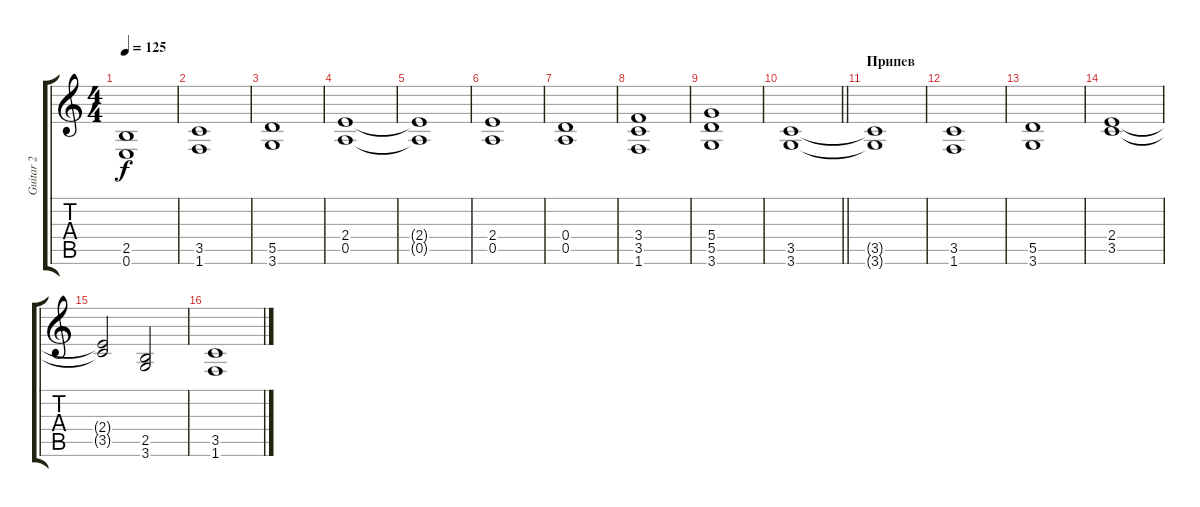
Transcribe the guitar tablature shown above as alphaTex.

\track ("Guitar 2" "Guitar 2") {instrument distortionguitar}
\staff {score tabs}
\tuning (E4 B3 G3 D3 A2 E2) {hide}
\ts (4 4)
\tempo 125
\clef g2
\ks c
(2.5 0.6).1{dy f} |
(3.5 1.6).1 |
(5.5 3.6).1 |
(2.4 0.5).1 |
(2.4{t} 0.5{t}).1 |
(2.4 0.5).1 |
(0.4 0.5).1 |
(3.4 3.5 1.6).1 |
(5.4 5.5 3.6).1 |
\barLineRight lightlight
(3.5 3.6).1 |
\section ("" "Припев")
(3.5{t} 3.6{t}).1 |
(3.5 1.6).1{volume 13} |
(5.5 3.6).1 |
(2.4 3.5).1 |
(2.4{t} 3.5{t}).2 (2.5 3.6).2 |
(3.5 1.6).1
